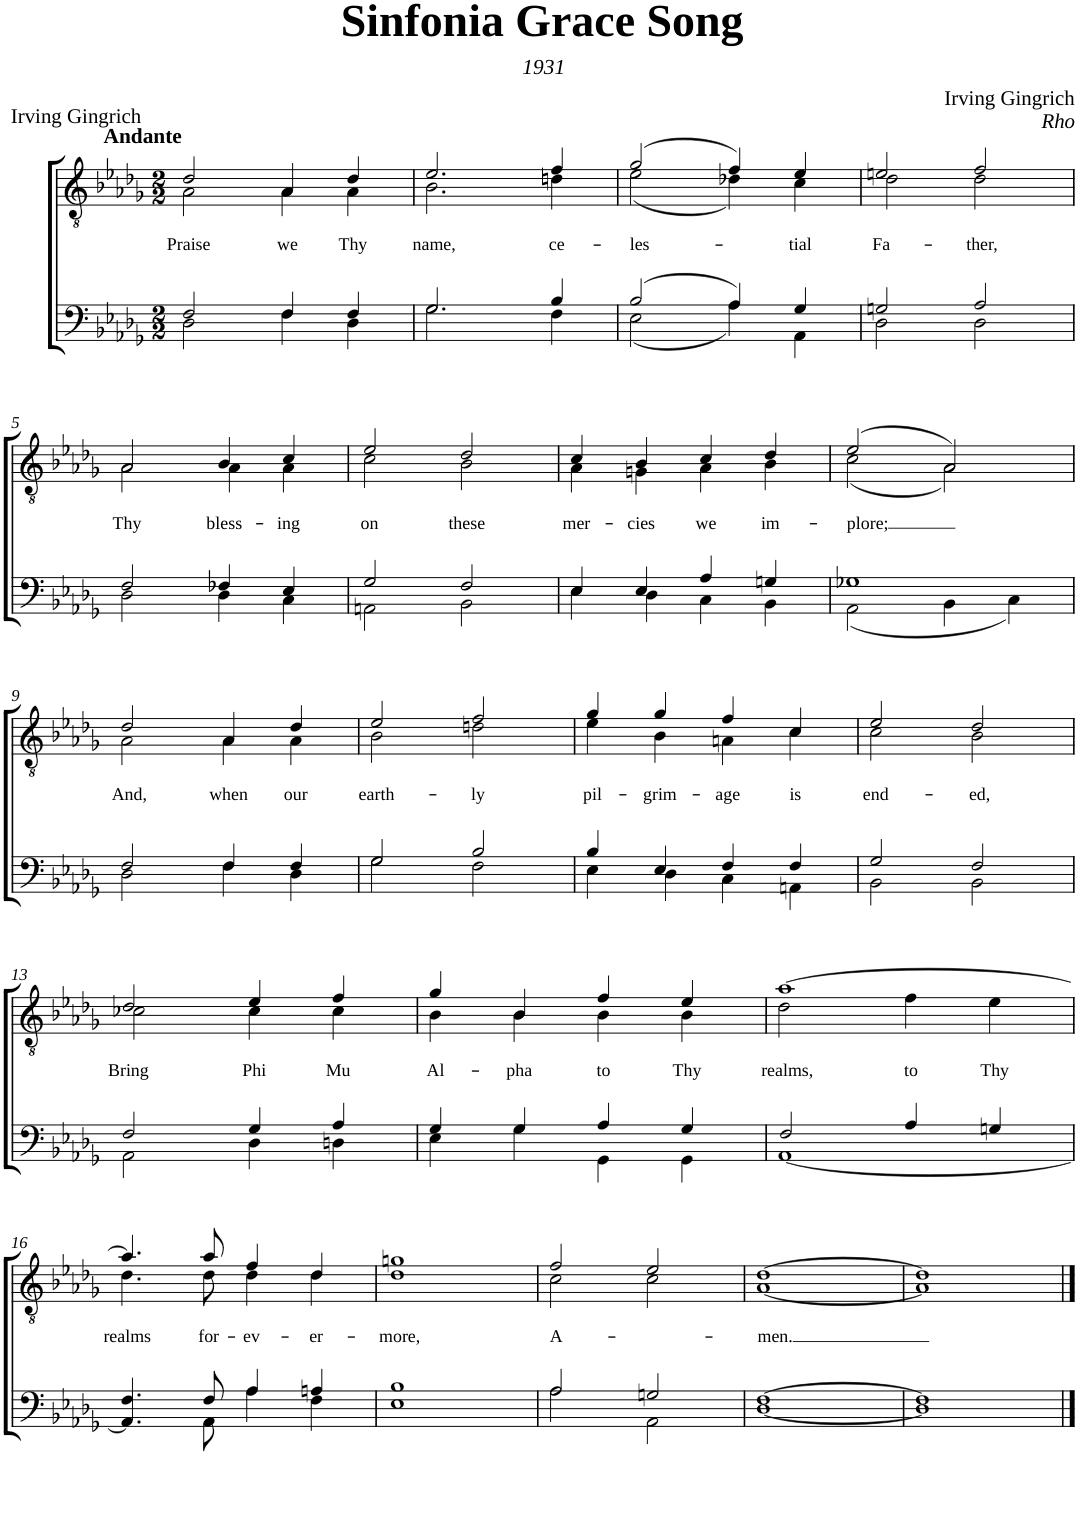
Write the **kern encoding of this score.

**kern	**kern	**text
*part2	*part1	*part1
*staff2	*staff1	*staff1
*I"Piano	*I"Piano	*
*I'Pno	*I'Pno	*
*clefF4	*clefGv2	*
*k[b-e-a-d-g-]	*k[b-e-a-d-g-]	*
*M2/2	*M2/2	*
=1	=1	=1
*^	*	*
!	!	!LO:TX:a:B:t=Andante	!
!	!	!	!LO:LY:b
*	*	*^	*
2F/	2D-\	2d-/	2A-\	Praise
!	!	!	!	!LO:LY:b
4F/	4F\	4A-/	4A-\	we
!	!	!	!	!LO:LY:b
4F/	4D-\	4d-/	4A-\	Thy
=2	=2	=2	=2	=2
!	!	!	!	!LO:LY:b
2.G-/	2.G-\	2.e-/	2.B-\	name,
!	!	!	!	!LO:LY:b
4B-/	4F\	4f/	4dn\	ce-
=3	=3	=3	=3	=3
!	!	!	!	!LO:LY:b
(2B-/	(2E-\	(>2g-/	(2e-\	-les-
4A-/)	4A-\)	4f/)	4d-X\)	.
!	!	!	!	!LO:LY:b
4G-/	4AA-\	4e-/	4c\	-tial
=4	=4	=4	=4	=4
!	!	!	!	!LO:LY:b
2Gn/	2D-\	2en/	2d-\	Fa-
!	!	!	!	!LO:LY:b
2A-/	2D-\	2f/	2d-\	-ther,
!!LO:LB:g=z	!!
=5	=5	=5	=5	=5
!	!	!	!	!LO:LY:b
2F/	2D-\	2A-/	2A-\	Thy
!	!	!	!	!LO:LY:b
4F-X/	4D-\	4B-/	4A-\	bless-
!	!	!	!	!LO:LY:b
4E-/	4C\	4c/	4A-\	-ing
=6	=6	=6	=6	=6
!	!	!	!	!LO:LY:b
2G-/	2AAn\	2e-/	2c\	on
!	!	!	!	!LO:LY:b
2F/	2BB-\	2d-/	2B-\	these
=7	=7	=7	=7	=7
!	!	!	!	!LO:LY:b
4E-/	4E-\	4c/	4A-\	mer-
!	!	!	!	!LO:LY:b
4E-/	4D-\	4B-/	4Gn\	-cies
!	!	!	!	!LO:LY:b
4A-/	4C\	4c/	4A-\	we
!	!	!	!	!LO:LY:b
4Gn/	4BB-\	4d-/	4B-\	im-
=8	=8	=8	=8	=8
!	!	!	!	!LO:LY:b
1G-X	(2AA-\	(2e-/	(2c\	-plore;
.	4BB-\	2A-/)	2A-\)	.
.	4C\)	.	.	.
!!LO:LB:g=z	!!
=9	=9	=9	=9	=9
!	!	!	!	!LO:LY:b
2F/	2D-\	2d-/	2A-\	And,
!	!	!	!	!LO:LY:b
4F/	4F\	4A-/	4A-\	when
!	!	!	!	!LO:LY:b
4F/	4D-\	4d-/	4A-\	our
=10	=10	=10	=10	=10
!	!	!	!	!LO:LY:b
2G-/	2G-\	2e-/	2B-\	earth-
!	!	!	!	!LO:LY:b
2B-/	2F\	2f/	2dn\	-ly
=11	=11	=11	=11	=11
!	!	!	!	!LO:LY:b
4B-/	4E-\	4g-/	4e-\	pil-
!	!	!	!	!LO:LY:b
4E-/	4D-\	4g-/	4B-\	-grim-
!	!	!	!	!LO:LY:b
4F/	4C\	4f/	4An\	-age
!	!	!	!	!LO:LY:b
4F/	4AAn\	4c/	4c\	is
=12	=12	=12	=12	=12
!	!	!	!	!LO:LY:b
2G-/	2BB-\	2e-/	2c\	end-
!	!	!	!	!LO:LY:b
2F/	2BB-\	2d-/	2B-\	-ed,
!!LO:LB:g=z	!!
=13	=13	=13	=13	=13
!	!	!	!	!LO:LY:b
2F/	2AA-\	2d-/	2c-X\	Bring
!	!	!	!	!LO:LY:b
4G-/	4D-\	4e-/	4c-\	Phi
!	!	!	!	!LO:LY:b
4A-/	4Dn\	4f/	4c-\	Mu
=14	=14	=14	=14	=14
!	!	!	!	!LO:LY:b
4G-/	4E-\	4g-/	4B-\	Al-
!	!	!	!	!LO:LY:b
4G-/	4G-\	4B-/	4B-\	-pha
!	!	!	!	!LO:LY:b
4A-/	4GG-\	4f/	4B-\	to
!	!	!	!	!LO:LY:b
4G-/	4GG-\	4e-/	4B-\	Thy
=15	=15	=15	=15	=15
!	!	!	!	!LO:LY:b
2F/	[<1AA-	2d-\	[>1a-	realms,
!	!	!	!	!LO:LY:b
4A-/	.	4f\	.	to
!	!	!	!	!LO:LY:b
4Gn/	.	4e-\	.	Thy
!!LO:LB:g=z	!!
=16	=16	=16	=16	=16
!	!	!	!	!LO:LY:b
4.F/	4.AA-/]	4.a-/]	4.d-\	realms
!	!	!	!	!LO:LY:b
8F/	8AA-\	8a-/	8d-\	for-
!	!	!	!	!LO:LY:b
4A-/	4A-\	4f/	4d-\	-ev-
!	!	!	!	!LO:LY:b
4An/	4F\	4d-/	4d-\	-er-
=17	=17	=17	=17	=17
!	!	!	!	!LO:LY:b
1B-	1E-	1gn	1d-	-more,
=18	=18	=18	=18	=18
!	!	!	!	!LO:LY:b
2A-/	2A-\	2f/	2c\	A-
2Gn/	2AA-\	2e-/	2c\	.
=19	=19	=19	=19	=19
!	!	!	!	!LO:LY:b
[1F	[1D-	[1d-	[1A-	-men.
=20	=20	=20	=20	=20
1F]	1D-]	1d-]	1A-]	.
*v	*v	*	*	*
*	*v	*v	*
==	==	==
*-	*-	*-
